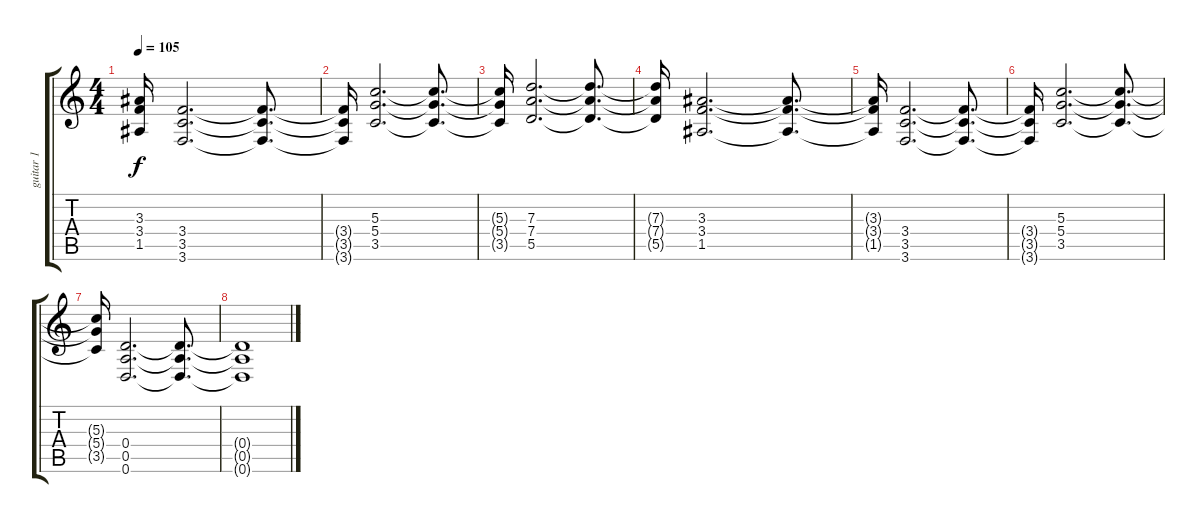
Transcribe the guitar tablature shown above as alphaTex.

\track ("guitar 1" "guitar 1") {instrument distortionguitar}
\staff {score tabs}
\tuning (E4 B3 G3 D3 A2 D2) {hide}
\ts (4 4)
\tempo 105
\clef g2
\ks c
(3.3{t} 3.4{t} 1.5{t}).16{dy f} (3.4 3.5 3.6).2{d} (3.4{t} 3.5{t} 3.6{t}).8{d} |
(3.4{t} 3.5{t} 3.6{t}).16 (5.3 5.4 3.5).2{d} (5.3{t} 5.4{t} 3.5{t}).8{d} |
(5.3{t} 5.4{t} 3.5{t}).16 (7.3 7.4 5.5).2{d} (7.3{t} 7.4{t} 5.5{t}).8{d} |
(7.3{t} 7.4{t} 5.5{t}).16 (3.3 3.4 1.5).2{d} (3.3{t} 3.4{t} 1.5{t}).8{d} |
(3.3{t} 3.4{t} 1.5{t}).16 (3.4 3.5 3.6).2{d} (3.4{t} 3.5{t} 3.6{t}).8{d} |
(3.4{t} 3.5{t} 3.6{t}).16 (5.3 5.4 3.5).2{d} (5.3{t} 5.4{t} 3.5{t}).8{d} |
(5.3{t} 5.4{t} 3.5{t}).16 (0.4 0.5 0.6).2{d} (0.4{t} 0.5{t} 0.6{t}).8{d} |
(0.4{t} 0.5{t} 0.6{t}).1
